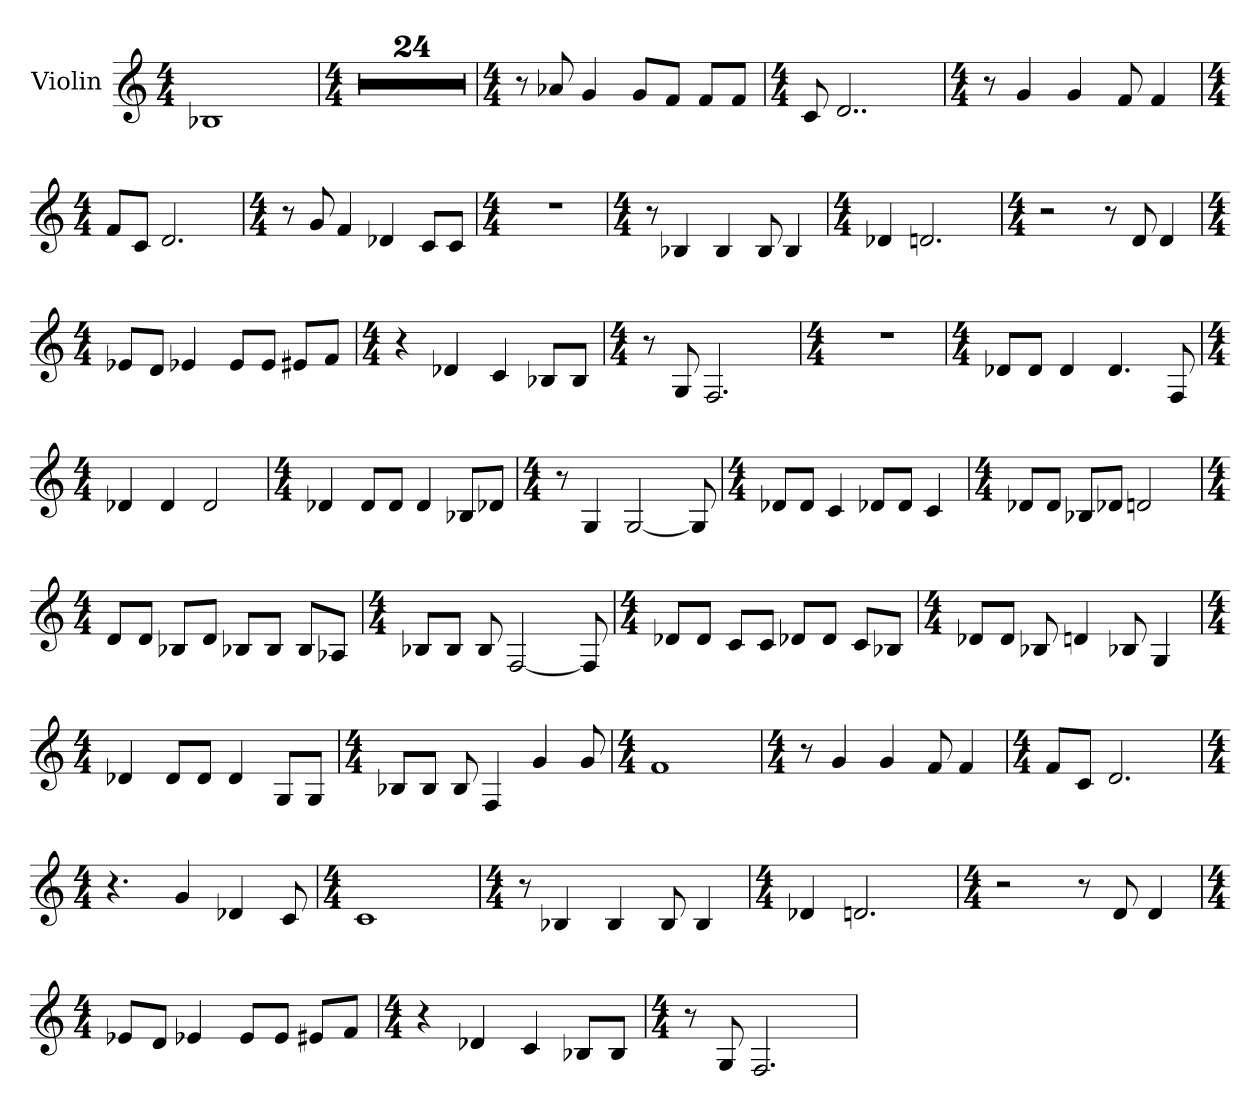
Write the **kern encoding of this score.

**kern
*part1
*staff1
*I"Violin
*I'Vln
*M4/4
=
1B-X
=
*M4/4
1r
=
*M4/4
1r
=
*M4/4
1r
=
*M4/4
1r
=
*M4/4
1r
=
*M4/4
1r
=
*M4/4
1r
=
*M4/4
1r
=
*M4/4
1r
=
*M4/4
1r
=
*M4/4
1r
=
*M4/4
1r
=
*M4/4
1r
=
*M4/4
1r
=
*M4/4
1r
=
*M4/4
1r
=
*M4/4
1r
=
*M4/4
1r
=
*M4/4
1r
=
*M4/4
1r
=
*M4/4
1r
=
*M4/4
1r
=
*M4/4
1r
=
*M4/4
1r
=
*M4/4
8r
8a-X
4g
8gL
8fJ
8fL
8fJ
=
*M4/4
8c
2..d
=
*M4/4
8r
4g
4g
8f
4f
=
*M4/4
8fL
8cJ
2.d
=
*M4/4
8r
8g
4f
4d-X
8cL
8cJ
=
*M4/4
1r
=
*M4/4
8r
4B-X
4B-
8B-
4B-
=
*M4/4
4d-X
2.dn
=
*M4/4
2r
8r
8d
4d
=
*M4/4
8e-XL
8dJ
4e-X
8e-L
8e-J
8e#XL
8fJ
=
*M4/4
4r
4d-X
4c
8B-XL
8B-J
=
*M4/4
8r
8G
2.F
=
*M4/4
1r
=
*M4/4
8d-XL
8d-J
4d-
4.d-
8F
=
*M4/4
4d-X
4d-
2d-
=
*M4/4
4d-X
8d-L
8d-J
4d-
8B-XL
8d-XJ
=
*M4/4
8r
4G
[2G
8G]
=
*M4/4
8d-XL
8d-J
4c
8d-XL
8d-J
4c
=
*M4/4
8d-XL
8d-J
8B-XL
8d-XJ
2dn
=
*M4/4
8dL
8dJ
8B-XL
8dJ
8B-XL
8B-J
8B-L
8A-XJ
=
*M4/4
8B-XL
8B-J
8B-
[2F
8F]
=
*M4/4
8d-XL
8d-J
8cL
8cJ
8d-XL
8d-J
8cL
8B-XJ
=
*M4/4
8d-XL
8d-J
8B-X
4dn
8B-X
4G
=
*M4/4
4d-X
8d-L
8d-J
4d-
8GL
8GJ
=
*M4/4
8B-XL
8B-J
8B-
4F
4g
8g
=
*M4/4
1f
=
*M4/4
8r
4g
4g
8f
4f
=
*M4/4
8fL
8cJ
2.d
=
*M4/4
4.r
4g
4d-X
8c
=
*M4/4
1c
=
*M4/4
8r
4B-X
4B-
8B-
4B-
=
*M4/4
4d-X
2.dn
=
*M4/4
2r
8r
8d
4d
=
*M4/4
8e-XL
8dJ
4e-X
8e-L
8e-J
8e#XL
8fJ
=
*M4/4
4r
4d-X
4c
8B-XL
8B-J
=
*M4/4
8r
8G
2.F
=
*-
